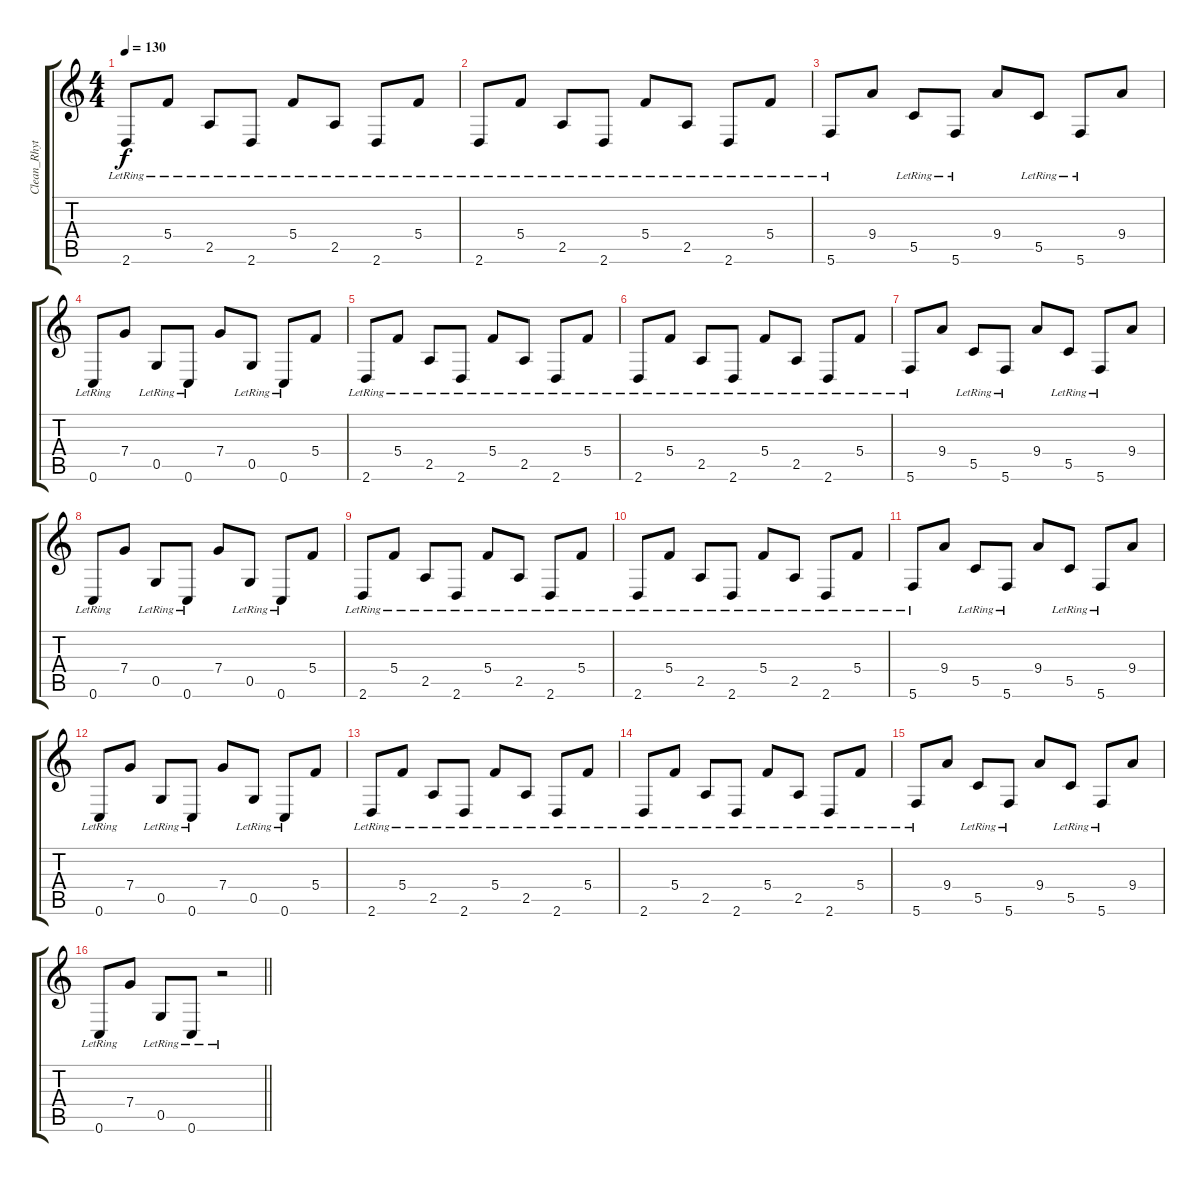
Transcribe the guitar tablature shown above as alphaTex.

\track ("Clean_Rhythm" "Clean_Rhyt") {instrument electricguitarclean}
\staff {score tabs}
\tuning (D4 A3 F3 C3 G2 C2) {hide}
\ts (4 4)
\tempo 130
\clef g2
\ks c
2.6{lr}.8{dy f} 5.4{lr}.8 2.5{lr}.8 2.6{lr}.8 5.4{lr}.8 2.5{lr}.8 2.6{lr}.8 5.4{lr}.8 |
2.6{lr}.8 5.4{lr}.8 2.5{lr}.8 2.6{lr}.8 5.4{lr}.8 2.5{lr}.8 2.6{lr}.8 5.4{lr}.8 |
5.6{lr}.8 9.4.8 5.5{lr}.8 5.6{lr}.8 9.4.8 5.5{lr}.8 5.6{lr}.8 9.4.8 |
0.6{lr}.8 7.4.8 0.5{lr}.8 0.6{lr}.8 7.4.8 0.5{lr}.8 0.6{lr}.8 5.4.8 |
2.6{lr}.8 5.4{lr}.8 2.5{lr}.8 2.6{lr}.8 5.4{lr}.8 2.5{lr}.8 2.6{lr}.8 5.4{lr}.8 |
2.6{lr}.8 5.4{lr}.8 2.5{lr}.8 2.6{lr}.8 5.4{lr}.8 2.5{lr}.8 2.6{lr}.8 5.4{lr}.8 |
5.6{lr}.8 9.4.8 5.5{lr}.8 5.6{lr}.8 9.4.8 5.5{lr}.8 5.6{lr}.8 9.4.8 |
0.6{lr}.8 7.4.8 0.5{lr}.8 0.6{lr}.8 7.4.8 0.5{lr}.8 0.6{lr}.8 5.4.8 |
2.6{lr}.8 5.4{lr}.8 2.5{lr}.8 2.6{lr}.8 5.4{lr}.8 2.5{lr}.8 2.6{lr}.8 5.4{lr}.8 |
2.6{lr}.8 5.4{lr}.8 2.5{lr}.8 2.6{lr}.8 5.4{lr}.8 2.5{lr}.8 2.6{lr}.8 5.4{lr}.8 |
5.6{lr}.8 9.4.8 5.5{lr}.8 5.6{lr}.8 9.4.8 5.5{lr}.8 5.6{lr}.8 9.4.8 |
0.6{lr}.8 7.4.8 0.5{lr}.8 0.6{lr}.8 7.4.8 0.5{lr}.8 0.6{lr}.8 5.4.8 |
2.6{lr}.8 5.4{lr}.8 2.5{lr}.8 2.6{lr}.8 5.4{lr}.8 2.5{lr}.8 2.6{lr}.8 5.4{lr}.8 |
2.6{lr}.8 5.4{lr}.8 2.5{lr}.8 2.6{lr}.8 5.4{lr}.8 2.5{lr}.8 2.6{lr}.8 5.4{lr}.8 |
5.6{lr}.8 9.4.8 5.5{lr}.8 5.6{lr}.8 9.4.8 5.5{lr}.8 5.6{lr}.8 9.4.8 |
\barLineRight lightlight
0.6{lr}.8 7.4.8 0.5{lr}.8 0.6{lr}.8 r.2
